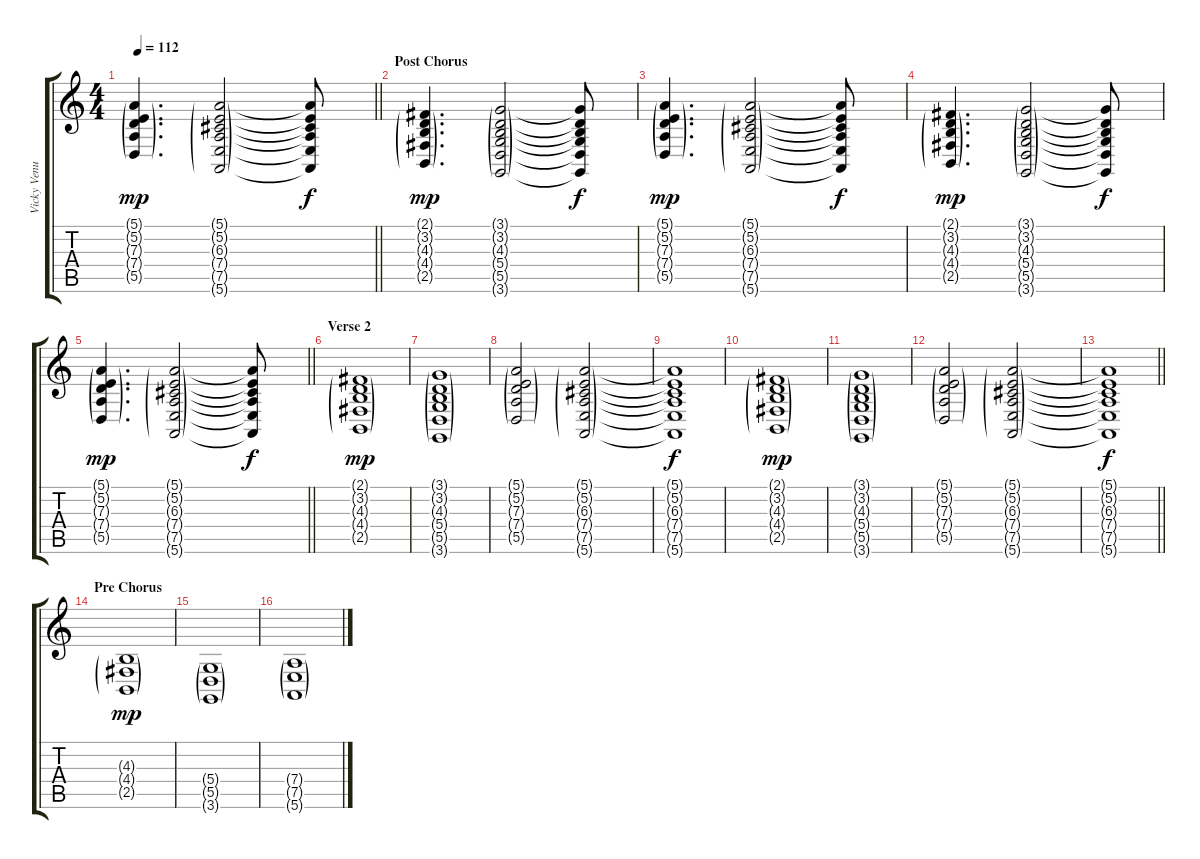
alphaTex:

\track ("Vicky Venus" "Vicky Venu") {instrument lead1square}
\staff {score tabs}
\tuning (E4 B3 G3 D3 A2 E2) {hide}
\ts (4 4)
\tempo 112
\clef g2
\barLineRight lightlight
\ks c
(5.1{g} 5.2{g} 7.3{g} 7.4{g} 5.5{g}).4{d dy mp} (5.1{g} 5.2{g} 6.3{g} 7.4{g} 7.5{g} 5.6{g}).2 (5.1{t} 5.2{t} 6.3{t} 7.4{t} 7.5{t} 5.6{t}).8{dy f} |
\section ("" "Post Chorus")
(2.1{g} 3.2{g} 4.3{g} 4.4{g} 2.5{g}).4{d dy mp} (3.1{g} 3.2{g} 4.3{g} 5.4{g} 5.5{g} 3.6{g}).2 (3.1{t} 3.2{t} 4.3{t} 5.4{t} 5.5{t} 3.6{t}).8{dy f} |
(5.1{g} 5.2{g} 7.3{g} 7.4{g} 5.5{g}).4{d dy mp} (5.1{g} 5.2{g} 6.3{g} 7.4{g} 7.5{g} 5.6{g}).2 (5.1{t} 5.2{t} 6.3{t} 7.4{t} 7.5{t} 5.6{t}).8{dy f} |
(2.1{g} 3.2{g} 4.3{g} 4.4{g} 2.5{g}).4{d dy mp} (3.1{g} 3.2{g} 4.3{g} 5.4{g} 5.5{g} 3.6{g}).2 (3.1{t} 3.2{t} 4.3{t} 5.4{t} 5.5{t} 3.6{t}).8{dy f} |
\barLineRight lightlight
(5.1{g} 5.2{g} 7.3{g} 7.4{g} 5.5{g}).4{d dy mp} (5.1{g} 5.2{g} 6.3{g} 7.4{g} 7.5{g} 5.6{g}).2 (5.1{t} 5.2{t} 6.3{t} 7.4{t} 7.5{t} 5.6{t}).8{dy f} |
\section ("" "Verse 2")
(2.1{g} 3.2{g} 4.3{g} 4.4{g} 2.5{g}).1{dy mp} |
(3.1{g} 3.2{g} 4.3{g} 5.4{g} 5.5{g} 3.6{g}).1 |
(5.1{g} 5.2{g} 7.3{g} 7.4{g} 5.5{g}).2 (5.1{g} 5.2{g} 6.3{g} 7.4{g} 7.5{g} 5.6{g}).2 |
(5.1{t} 5.2{t} 6.3{t} 7.4{t} 7.5{t} 5.6{t}).1{dy f} |
(2.1{g} 3.2{g} 4.3{g} 4.4{g} 2.5{g}).1{dy mp} |
(3.1{g} 3.2{g} 4.3{g} 5.4{g} 5.5{g} 3.6{g}).1 |
(5.1{g} 5.2{g} 7.3{g} 7.4{g} 5.5{g}).2 (5.1{g} 5.2{g} 6.3{g} 7.4{g} 7.5{g} 5.6{g}).2 |
\barLineRight lightlight
(5.1{t} 5.2{t} 6.3{t} 7.4{t} 7.5{t} 5.6{t}).1{dy f} |
\section ("" "Pre Chorus")
(4.3{g} 4.4{g} 2.5{g}).1{dy mp} |
(5.4{g} 5.5{g} 3.6{g}).1 |
(7.4{g} 7.5{g} 5.6{g}).1
